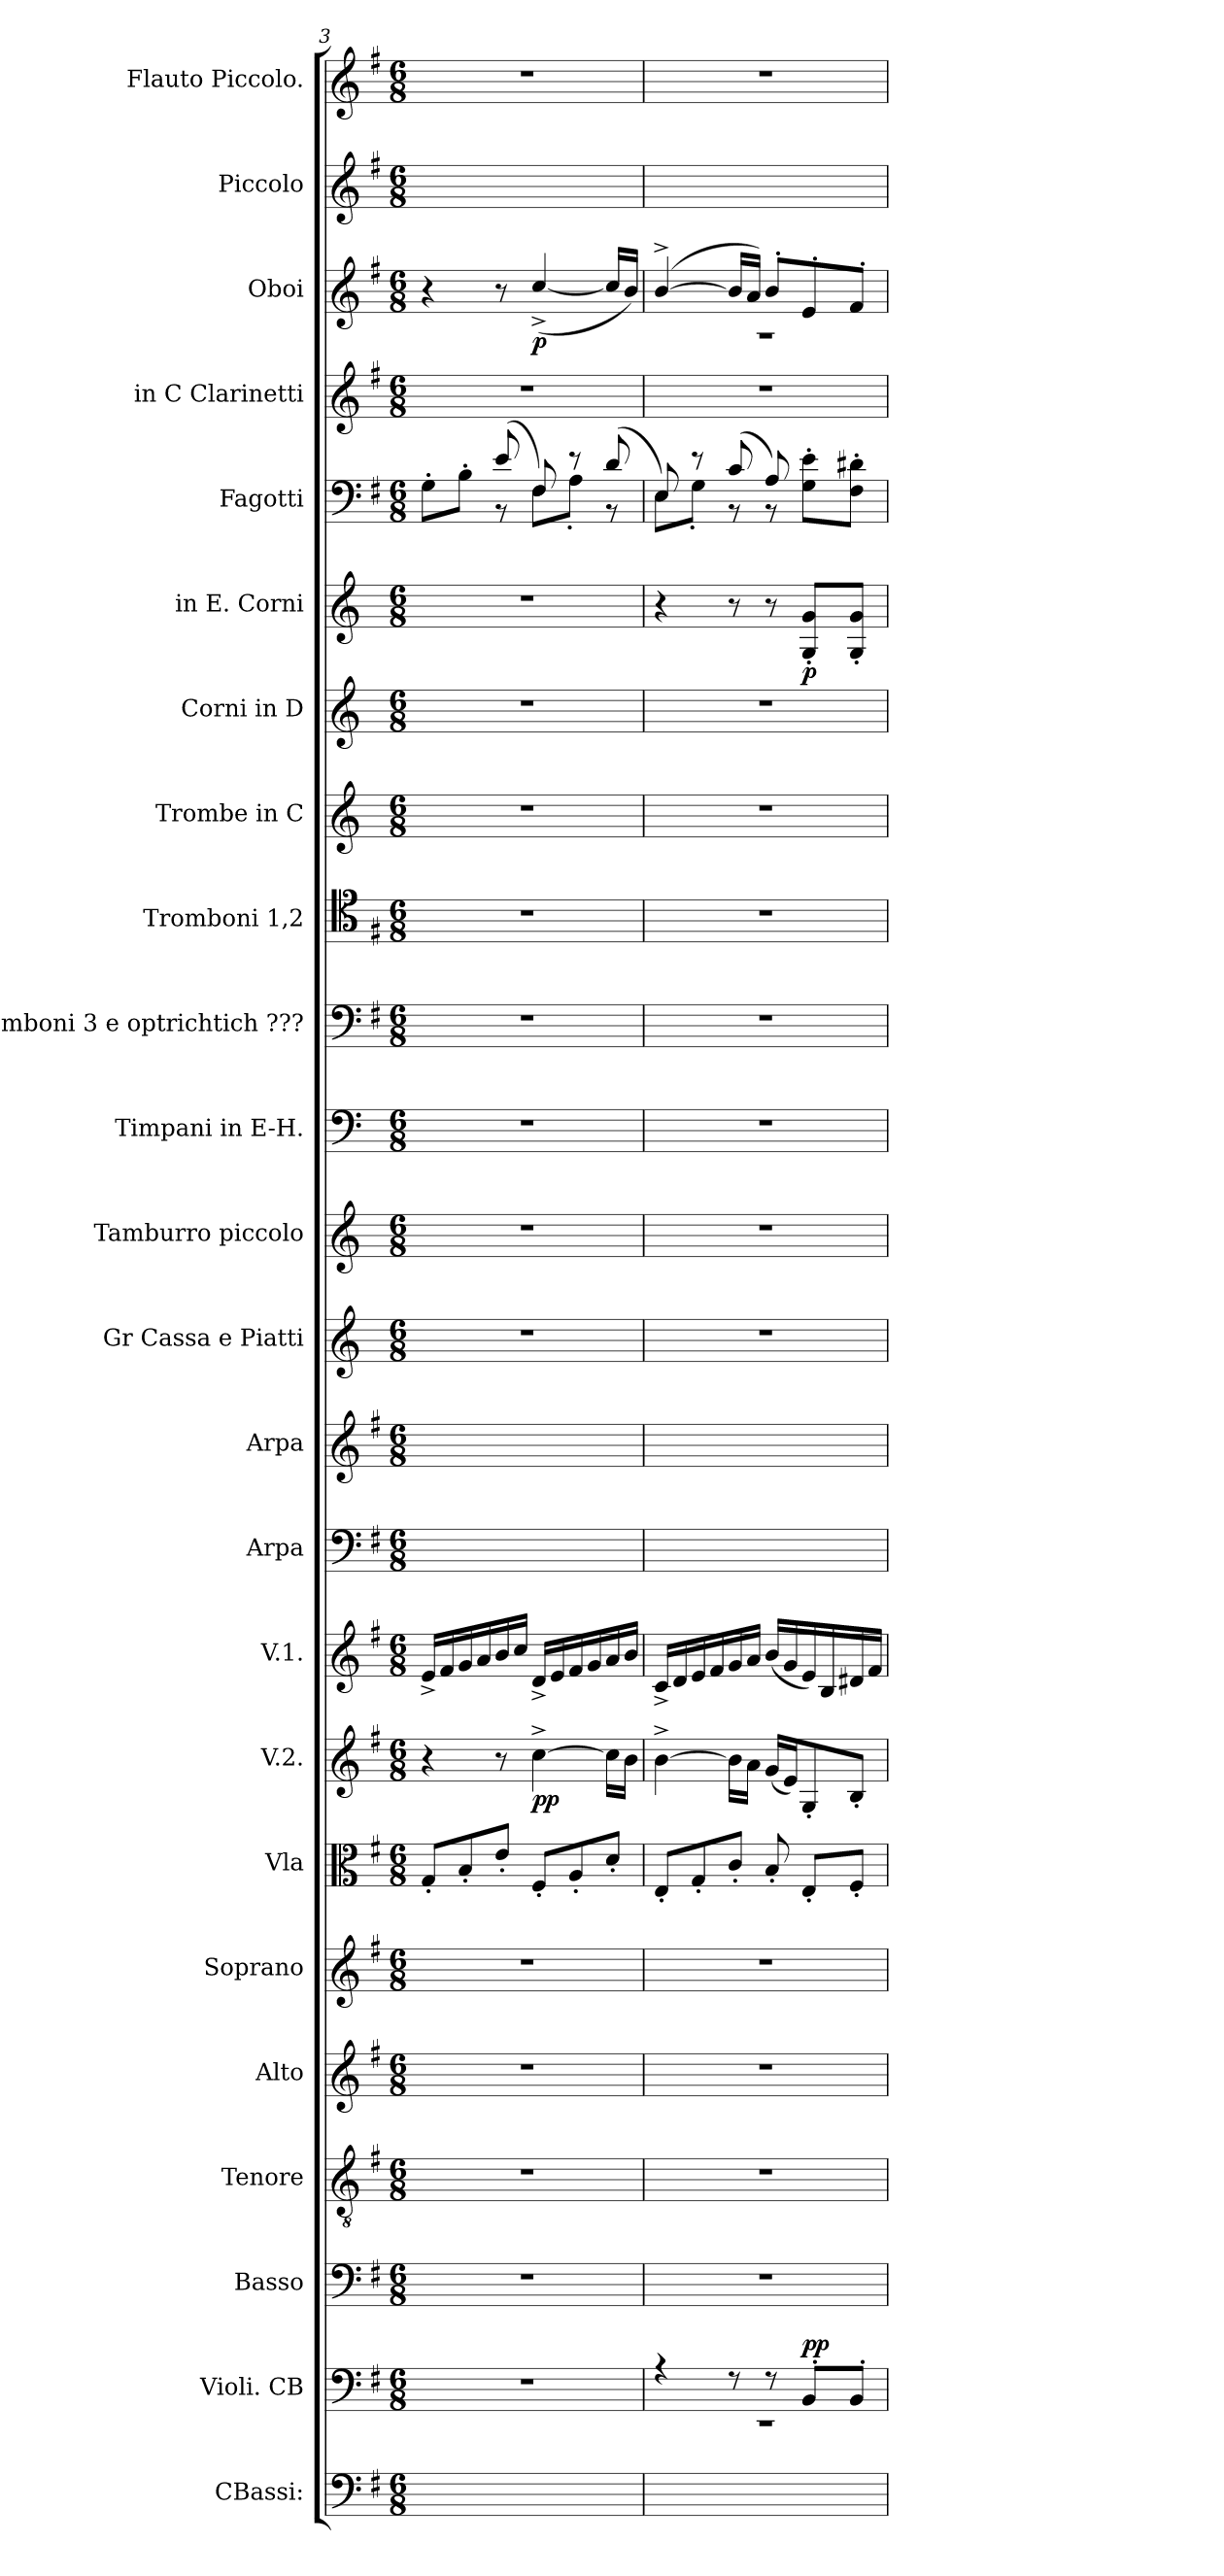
**kern	**kern	**dynam	**kern	**kern	**kern	**kern	**kern	**kern	**dynam	**kern	**kern	**kern	**kern	**kern	**kern	**kern	**kern	**kern	**kern	**kern	**dynam	**kern	**kern	**kern	**dynam	**kern	**kern
*part24	*part23	*part23	*part22	*part21	*part20	*part19	*part18	*part17	*part17	*part16	*part15	*part14	*part13	*part12	*part11	*part10	*part9	*part8	*part7	*part6	*part6	*part5	*part4	*part3	*part3	*part2	*part1
*staff24	*staff23	*staff23	*staff22	*staff21	*staff20	*staff19	*staff18	*staff17	*staff17	*staff16	*staff15	*staff14	*staff13	*staff12	*staff11	*staff10	*staff9	*staff8	*staff7	*staff6	*staff6	*staff5	*staff4	*staff3	*staff3	*staff2	*staff1
*I"CBassi:	*I"Violi. CB	*	*I"Basso	*I"Tenore	*I"Alto	*I"Soprano	*I"Vla	*I"V.2.	*	*I"V.1.	*I"Arpa	*I"Arpa	*I"Gr Cassa e Piatti	*I"Tamburro piccolo	*I"Timpani in E-H.	*I"Tromboni 3 e optrichtich ???	*I"Tromboni 1,2	*I"Trombe in C	*I"Corni in D	*I"in E. Corni	*	*I"Fagotti	*I"in C Clarinetti	*I"Oboi	*	*I"Piccolo	*I"Flauto Piccolo.
*I'cb	*	*	*I'B.	*I'T.	*I'A.	*I'S	*I'vla	*	*	*	*I'Ar.	*I'Ar.	*	*I'tamb	*I'timp	*I'trb 3	*I'trb 1,2	*I'tr in C	*I'cor in D	*	*	*I'fag	*	*I'ob	*	*	*
*clefF4	*clefF4	*	*clefF4	*clefGv2	*clefG2	*clefG2	*clefC3	*clefG2	*	*clefG2	*clefF4	*clefG2	*clefG2	*clefG2	*clefF4	*clefF4	*clefC4	*clefG2	*clefG2	*clefG2	*	*clefF4	*clefG2	*clefG2	*	*clefG2	*clefG2
*	*	*	*	*	*	*	*	*	*	*	*	*	*	*	*	*	*	*	*ITrd6c10	*ITrd5c8	*	*	*	*	*	*	*
*k[f#]	*k[f#]	*	*k[f#]	*k[f#]	*k[f#]	*k[f#]	*k[f#]	*k[f#]	*	*k[f#]	*k[f#]	*k[f#]	*k[]	*k[]	*k[]	*k[f#]	*k[f#]	*k[]	*k[f#c#]	*k[f#c#g#d#]	*	*k[f#]	*k[f#]	*k[f#]	*	*k[f#]	*k[f#]
*e:	*e:	*	*e:	*e:	*e:	*e:	*e:	*e:	*	*e:	*e:	*e:	*	*	*	*e:	*e:	*	*	*	*	*e:	*e:	*e:	*	*e:	*e:
*M6/8	*M6/8	*	*M6/8	*M6/8	*M6/8	*M6/8	*M6/8	*M6/8	*	*M6/8	*M6/8	*M6/8	*M6/8	*M6/8	*M6/8	*M6/8	*M6/8	*M6/8	*M6/8	*M6/8	*	*M6/8	*M6/8	*M6/8	*	*M6/8	*M6/8
=3	=3	=3	=3	=3	=3	=3	=3	=3	=3	=3	=3	=3	=3	=3	=3	=3	=3	=3	=3	=3	=3	=3	=3	=3	=3	=3	=3
*	*	*	*	*	*	*	*	*	*	*	*	*	*	*	*	*	*	*	*	*	*	*^	*	*	*	*	*
2.ryy	2.r	.	2.r	2.r	2.r	2.r	8G'/L	4r	.	16e^/LL	2.ryy	2.ryy	2.r	2.r	2.r	2.r	2.r	2.r	2.r	2.r	.	4ryy	8G'\L	2.r	4r	.	2.ryy	2.r
.	.	.	.	.	.	.	.	.	.	16f#/	.	.	.	.	.	.	.	.	.	.	.	.	.	.	.	.	.	.
.	.	.	.	.	.	.	8B'/	.	.	16g/	.	.	.	.	.	.	.	.	.	.	.	.	8B'\J	.	.	.	.	.
.	.	.	.	.	.	.	.	.	.	16a/	.	.	.	.	.	.	.	.	.	.	.	.	.	.	.	.	.	.
.	.	.	.	.	.	.	8e'/J	8r	.	16b/	.	.	.	.	.	.	.	.	.	.	.	(8e/	8r	.	8r	.	.	.
.	.	.	.	.	.	.	.	.	.	16cc/JJ	.	.	.	.	.	.	.	.	.	.	.	.	.	.	.	.	.	.
.	.	.	.	.	.	.	8F#'/L	[4cc^\	pp	16d^/LL	.	.	.	.	.	.	.	.	.	.	.	8F#/)	8F#\L	.	(>[4cc^/	p	.	.
.	.	.	.	.	.	.	.	.	.	16e/	.	.	.	.	.	.	.	.	.	.	.	.	.	.	.	.	.	.
.	.	.	.	.	.	.	8A'/	.	.	16f#/	.	.	.	.	.	.	.	.	.	.	.	8r	8A'\J	.	.	.	.	.
.	.	.	.	.	.	.	.	.	.	16g/	.	.	.	.	.	.	.	.	.	.	.	.	.	.	.	.	.	.
.	.	.	.	.	.	.	8d'/J	16cc\LL]	.	16a/	.	.	.	.	.	.	.	.	.	.	.	(8d/	8r	.	16cc/LL]	.	.	.
.	.	.	.	.	.	.	.	16b\JJ	.	16b/JJ	.	.	.	.	.	.	.	.	.	.	.	.	.	.	16b/JJ)	.	.	.
=4	=4	=4	=4	=4	=4	=4	=4	=4	=4	=4	=4	=4	=4	=4	=4	=4	=4	=4	=4	=4	=4	=4	=4	=4	=4	=4	=4	=4
*	*^	*	*	*	*	*	*	*	*	*	*	*	*	*	*	*	*	*	*	*	*	*	*	*	*^	*	*	*
2.ryy	4r	2.r	.	2.r	2.r	2.r	2.r	8E'/L	[4b^\	.	16c^/LL	2.ryy	2.ryy	2.r	2.r	2.r	2.r	2.r	2.r	2.r	4r	.	8E/)	8E\L	2.r	([4b^/	2.r	.	2.ryy	2.r
.	.	.	.	.	.	.	.	.	.	.	16d/	.	.	.	.	.	.	.	.	.	.	.	.	.	.	.	.	.	.	.
.	.	.	.	.	.	.	.	8G'/	.	.	16e/	.	.	.	.	.	.	.	.	.	.	.	8r	8G'\J	.	.	.	.	.	.
.	.	.	.	.	.	.	.	.	.	.	16f#/	.	.	.	.	.	.	.	.	.	.	.	.	.	.	.	.	.	.	.
.	8r	.	.	.	.	.	.	8c'/J	16b\LL]	.	16g/	.	.	.	.	.	.	.	.	.	8r	.	(8c/	8r	.	16b/LL]	.	.	.	.
.	.	.	.	.	.	.	.	.	16a\JJ	.	16a/JJ	.	.	.	.	.	.	.	.	.	.	.	.	.	.	16a/JJ)	.	.	.	.
.	8r	.	.	.	.	.	.	8B'/	(16g/LL	.	(16b/LL	.	.	.	.	.	.	.	.	.	8r	.	8A/)	8r	.	8b'/L	.	.	.	.
.	.	.	.	.	.	.	.	.	16e/J)	.	16g/	.	.	.	.	.	.	.	.	.	.	.	.	.	.	.	.	.	.	.
!	!	!	!LO:DY:a	!	!	!	!	!	!	!	!	!	!	!	!	!	!	!	!	!	!	!	!	!	!	!	!	!	!	!
.	8BB'/L	.	pp	.	.	.	.	8E'/L	8G'/	.	16e/)	.	.	.	.	.	.	.	.	.	8BB'/ 8B'/L	p	8G'\ 8e'\L	4ryy	.	8e'/	.	.	.	.
.	.	.	.	.	.	.	.	.	.	.	16B/	.	.	.	.	.	.	.	.	.	.	.	.	.	.	.	.	.	.	.
.	8BB'/J	.	.	.	.	.	.	8F#'/J	8B'/J	.	16d#X/	.	.	.	.	.	.	.	.	.	8BB'/ 8B'/J	.	8F#'\ 8d#X'\J	.	.	8f#'/J	.	.	.	.
.	.	.	.	.	.	.	.	.	.	.	16f#/JJ	.	.	.	.	.	.	.	.	.	.	.	.	.	.	.	.	.	.	.
*	*v	*v	*	*	*	*	*	*	*	*	*	*	*	*	*	*	*	*	*	*	*	*	*v	*v	*	*v	*v	*	*	*
=	=	=	=	=	=	=	=	=	=	=	=	=	=	=	=	=	=	=	=	=	=	=	=	=	=	=	=
*-	*-	*-	*-	*-	*-	*-	*-	*-	*-	*-	*-	*-	*-	*-	*-	*-	*-	*-	*-	*-	*-	*-	*-	*-	*-	*-	*-
